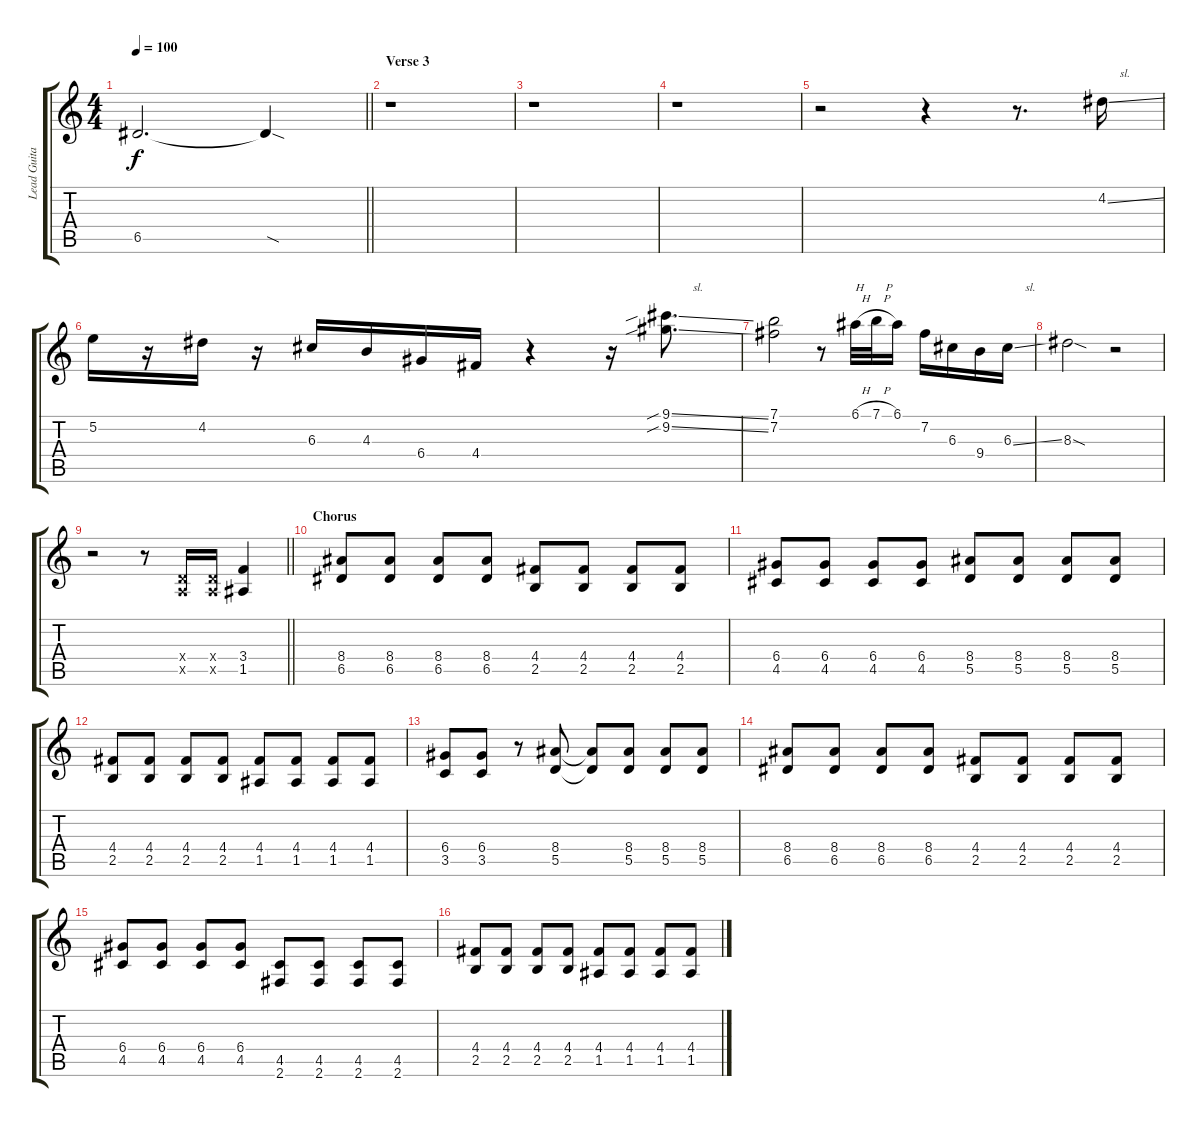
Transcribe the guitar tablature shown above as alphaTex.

\track ("Lead Guitar" "Lead Guita") {instrument overdrivenguitar}
\staff {score tabs}
\tuning (E4 B3 G3 D3 A2 E2) {hide}
\ts (4 4)
\tempo 100
\clef g2
\barLineRight lightlight
\ks c
6.5{t}.2{d dy f} 6.5{sod t}.4 |
\section ("" "Verse 3")
r.1 |
r.1 |
r.1 |
r.2 r.4 r.8{d} 4.2{ss}.16{txt "      sl."} |
5.2.16 r.16 4.2.16 r.16 6.3.16 4.3.16 6.4.16 4.4.16 r.4 r.16 (9.1{sib ss} 9.2{sib ss}).8{d txt "         sl."} |
(7.1 7.2).2 r.8 6.1{h}.32{txt "H"} 7.1{h}.32{txt "   P"} 6.1.16 7.2.16 6.3.16 9.4.16 6.3{ss}.16{txt "      sl."} |
8.3{sod}.2 r.2 |
\barLineRight lightlight
r.2 r.8 (0.4{x} 0.5{x}).16 (0.4{x} 0.5{x}).16 (3.4 1.5).4 |
\section ("" "Chorus")
(8.4 6.5).8 (8.4 6.5).8 (8.4 6.5).8 (8.4 6.5).8 (4.4 2.5).8 (4.4 2.5).8 (4.4 2.5).8 (4.4 2.5).8 |
(6.4 4.5).8 (6.4 4.5).8 (6.4 4.5).8 (6.4 4.5).8 (8.4 5.5).8 (8.4 5.5).8 (8.4 5.5).8 (8.4 5.5).8 |
(4.4 2.5).8 (4.4 2.5).8 (4.4 2.5).8 (4.4 2.5).8 (4.4 1.5).8 (4.4 1.5).8 (4.4 1.5).8 (4.4 1.5).8 |
(6.4 3.5).8 (6.4 3.5).8 r.8 (8.4 5.5).8 (8.4{t} 5.5{t}).8 (8.4 5.5).8 (8.4 5.5).8 (8.4 5.5).8 |
(8.4 6.5).8 (8.4 6.5).8 (8.4 6.5).8 (8.4 6.5).8 (4.4 2.5).8 (4.4 2.5).8 (4.4 2.5).8 (4.4 2.5).8 |
(6.4 4.5).8 (6.4 4.5).8 (6.4 4.5).8 (6.4 4.5).8 (4.5 2.6).8 (4.5 2.6).8 (4.5 2.6).8 (4.5 2.6).8 |
(4.4 2.5).8 (4.4 2.5).8 (4.4 2.5).8 (4.4 2.5).8 (4.4 1.5).8 (4.4 1.5).8 (4.4 1.5).8 (4.4 1.5).8
